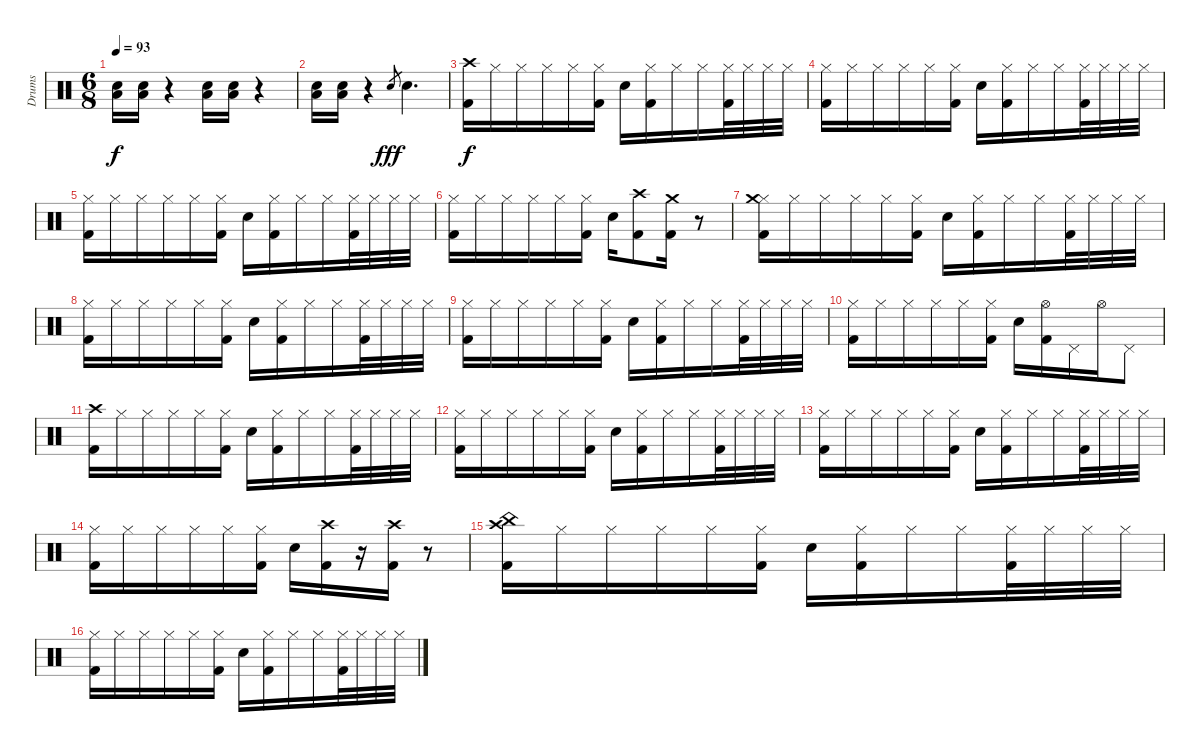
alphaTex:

\track ("Drums" "Drums") {instrument percussion}
\staff {score}
\articulation defaults
\ts (6 8)
\tempo 93
\clef neutral
\ks c
("Snare (hit) 2" "Low Floor Tom (hit)").16{dy f} ("Snare (hit) 2" "Low Floor Tom (hit)").16 r.4 ("Snare (hit) 2" "Low Floor Tom (hit)").16 ("Snare (hit) 2" "Low Floor Tom (hit)").16 r.4 |
("Snare (hit) 2" "Low Floor Tom (hit)").16 ("Snare (hit) 2" "Low Floor Tom (hit)").16 r.4 "Snare (hit) 2".8{gr dy fff} "Snare (hit) 2".4{d} |
("Crash high (hit)" "Kick (hit) 2").16{dy f} "Hi-Hat (closed)".16 "Hi-Hat (closed)".16 "Hi-Hat (closed)".16 "Hi-Hat (closed)".16 ("Hi-Hat (closed)" "Kick (hit) 2").16 "Snare (hit) 2".16 ("Hi-Hat (closed)" "Kick (hit) 2").16 "Hi-Hat (closed)".16 "Hi-Hat (closed)".16 ("Hi-Hat (closed)" "Kick (hit) 2").32 "Hi-Hat (closed)".32 "Hi-Hat (closed)".32 "Hi-Hat (closed)".32 |
("Hi-Hat (closed)" "Kick (hit) 2").16 "Hi-Hat (closed)".16 "Hi-Hat (closed)".16 "Hi-Hat (closed)".16 "Hi-Hat (closed)".16 ("Hi-Hat (closed)" "Kick (hit) 2").16 "Snare (hit) 2".16 ("Hi-Hat (closed)" "Kick (hit) 2").16 "Hi-Hat (closed)".16 "Hi-Hat (closed)".16 ("Hi-Hat (closed)" "Kick (hit) 2").32 "Hi-Hat (closed)".32 "Hi-Hat (closed)".32 "Hi-Hat (closed)".32 |
("Hi-Hat (closed)" "Kick (hit) 2").16 "Hi-Hat (closed)".16 "Hi-Hat (closed)".16 "Hi-Hat (closed)".16 "Hi-Hat (closed)".16 ("Hi-Hat (closed)" "Kick (hit) 2").16 "Snare (hit) 2".16 ("Hi-Hat (closed)" "Kick (hit) 2").16 "Hi-Hat (closed)".16 "Hi-Hat (closed)".16 ("Hi-Hat (closed)" "Kick (hit) 2").32 "Hi-Hat (closed)".32 "Hi-Hat (closed)".32 "Hi-Hat (closed)".32 |
("Hi-Hat (closed)" "Kick (hit) 2").16 "Hi-Hat (closed)".16 "Hi-Hat (closed)".16 "Hi-Hat (closed)".16 "Hi-Hat (closed)".16 ("Hi-Hat (closed)" "Kick (hit) 2").16 "Snare (hit) 2".16 ("Crash high (hit)" "Kick (hit) 2").8 ("Crash medium (hit)" "Kick (hit) 2").16 r.8 |
("Hi-Hat (closed)" "Crash medium (hit)" "Kick (hit) 2").16 "Hi-Hat (closed)".16 "Hi-Hat (closed)".16 "Hi-Hat (closed)".16 "Hi-Hat (closed)".16 ("Hi-Hat (closed)" "Kick (hit) 2").16 "Snare (hit) 2".16 ("Hi-Hat (closed)" "Kick (hit) 2").16 "Hi-Hat (closed)".16 "Hi-Hat (closed)".16 ("Hi-Hat (closed)" "Kick (hit) 2").32 "Hi-Hat (closed)".32 "Hi-Hat (closed)".32 "Hi-Hat (closed)".32 |
("Hi-Hat (closed)" "Kick (hit) 2").16 "Hi-Hat (closed)".16 "Hi-Hat (closed)".16 "Hi-Hat (closed)".16 "Hi-Hat (closed)".16 ("Hi-Hat (closed)" "Kick (hit) 2").16 "Snare (hit) 2".16 ("Hi-Hat (closed)" "Kick (hit) 2").16 "Hi-Hat (closed)".16 "Hi-Hat (closed)".16 ("Hi-Hat (closed)" "Kick (hit) 2").32 "Hi-Hat (closed)".32 "Hi-Hat (closed)".32 "Hi-Hat (closed)".32 |
("Hi-Hat (closed)" "Kick (hit) 2").16 "Hi-Hat (closed)".16 "Hi-Hat (closed)".16 "Hi-Hat (closed)".16 "Hi-Hat (closed)".16 ("Hi-Hat (closed)" "Kick (hit) 2").16 "Snare (hit) 2".16 ("Hi-Hat (closed)" "Kick (hit) 2").16 "Hi-Hat (closed)".16 "Hi-Hat (closed)".16 ("Hi-Hat (closed)" "Kick (hit) 2").32 "Hi-Hat (closed)".32 "Hi-Hat (closed)".32 "Hi-Hat (closed)".32 |
("Hi-Hat (closed)" "Kick (hit) 2").16 "Hi-Hat (closed)".16 "Hi-Hat (closed)".16 "Hi-Hat (closed)".16 "Hi-Hat (closed)".16 ("Hi-Hat (closed)" "Kick (hit) 2").16 "Snare (hit) 2".16 ("Hi-Hat (open)" "Kick (hit) 2").16 "Pedal Hi-Hat (hit)".16 "Hi-Hat (open)".16 "Pedal Hi-Hat (hit)".8 |
("Crash high (hit)" "Kick (hit) 2").16 "Hi-Hat (closed)".16 "Hi-Hat (closed)".16 "Hi-Hat (closed)".16 "Hi-Hat (closed)".16 ("Hi-Hat (closed)" "Kick (hit) 2").16 "Snare (hit) 2".16 ("Hi-Hat (closed)" "Kick (hit) 2").16 "Hi-Hat (closed)".16 "Hi-Hat (closed)".16 ("Hi-Hat (closed)" "Kick (hit) 2").32 "Hi-Hat (closed)".32 "Hi-Hat (closed)".32 "Hi-Hat (closed)".32 |
("Hi-Hat (closed)" "Kick (hit) 2").16 "Hi-Hat (closed)".16 "Hi-Hat (closed)".16 "Hi-Hat (closed)".16 "Hi-Hat (closed)".16 ("Hi-Hat (closed)" "Kick (hit) 2").16 "Snare (hit) 2".16 ("Hi-Hat (closed)" "Kick (hit) 2").16 "Hi-Hat (closed)".16 "Hi-Hat (closed)".16 ("Hi-Hat (closed)" "Kick (hit) 2").32 "Hi-Hat (closed)".32 "Hi-Hat (closed)".32 "Hi-Hat (closed)".32 |
("Hi-Hat (closed)" "Kick (hit) 2").16 "Hi-Hat (closed)".16 "Hi-Hat (closed)".16 "Hi-Hat (closed)".16 "Hi-Hat (closed)".16 ("Hi-Hat (closed)" "Kick (hit) 2").16 "Snare (hit) 2".16 ("Hi-Hat (closed)" "Kick (hit) 2").16 "Hi-Hat (closed)".16 "Hi-Hat (closed)".16 ("Hi-Hat (closed)" "Kick (hit) 2").32 "Hi-Hat (closed)".32 "Hi-Hat (closed)".32 "Hi-Hat (closed)".32 |
("Hi-Hat (closed)" "Kick (hit) 2").16 "Hi-Hat (closed)".16 "Hi-Hat (closed)".16 "Hi-Hat (closed)".16 "Hi-Hat (closed)".16 ("Hi-Hat (closed)" "Kick (hit) 2").16 "Snare (hit) 2".16 ("Crash high (hit)" "Kick (hit) 2").16 r.16 ("Crash high (hit)" "Kick (hit) 2").16 r.8 |
("Crash high (hit)" "China (hit)" "Kick (hit) 2").16 "Hi-Hat (closed)".16 "Hi-Hat (closed)".16 "Hi-Hat (closed)".16 "Hi-Hat (closed)".16 ("Hi-Hat (closed)" "Kick (hit) 2").16 "Snare (hit) 2".16 ("Hi-Hat (closed)" "Kick (hit) 2").16 "Hi-Hat (closed)".16 "Hi-Hat (closed)".16 ("Hi-Hat (closed)" "Kick (hit) 2").32 "Hi-Hat (closed)".32 "Hi-Hat (closed)".32 "Hi-Hat (closed)".32 |
("Hi-Hat (closed)" "Kick (hit) 2").16 "Hi-Hat (closed)".16 "Hi-Hat (closed)".16 "Hi-Hat (closed)".16 "Hi-Hat (closed)".16 ("Hi-Hat (closed)" "Kick (hit) 2").16 "Snare (hit) 2".16 ("Hi-Hat (closed)" "Kick (hit) 2").16 "Hi-Hat (closed)".16 "Hi-Hat (closed)".16 ("Hi-Hat (closed)" "Kick (hit) 2").32 "Hi-Hat (closed)".32 "Hi-Hat (closed)".32 "Hi-Hat (closed)".32
